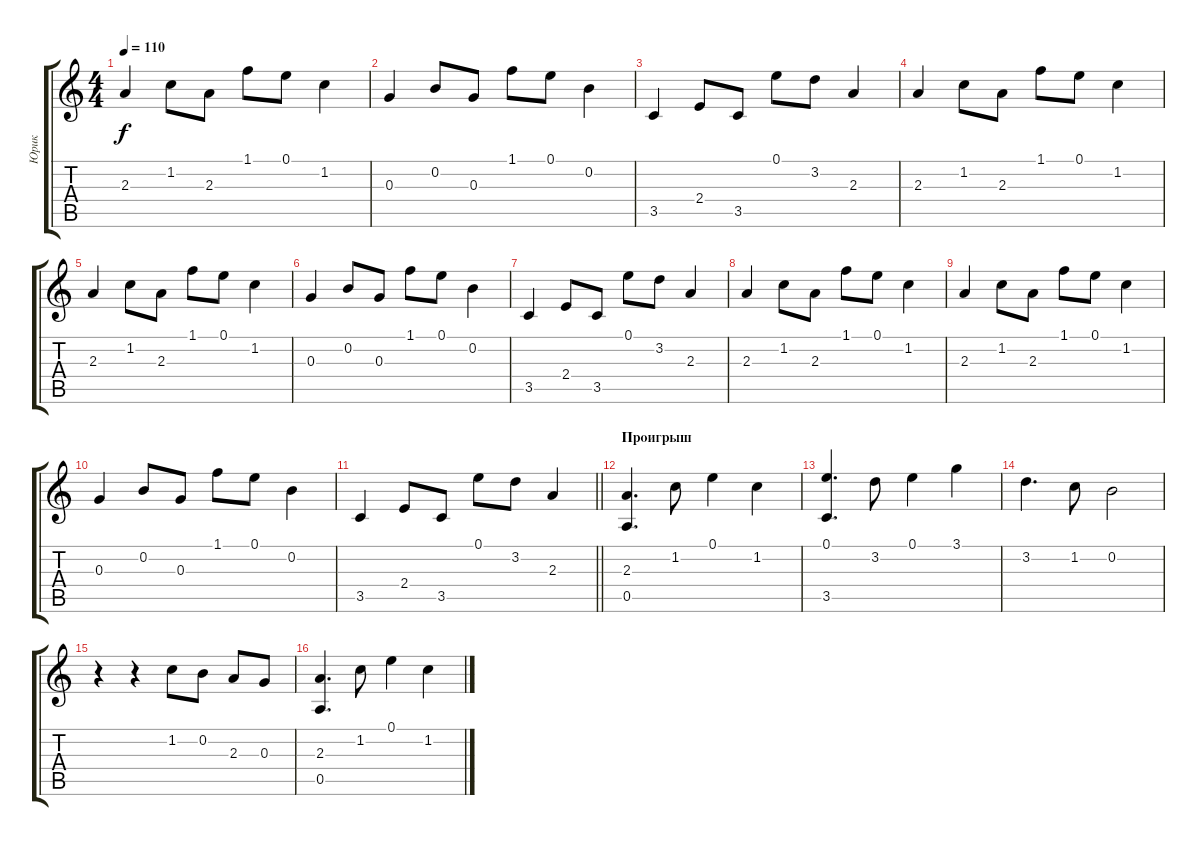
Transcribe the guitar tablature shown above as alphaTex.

\track ("Юрик" "Юрик") {instrument acousticguitarnylon}
\staff {score tabs}
\tuning (E4 B3 G3 D3 A2 E2) {hide}
\ts (4 4)
\tempo 110
\clef g2
\ks c
2.3.4{dy f} 1.2.8 2.3.8 1.1.8 0.1.8 1.2.4 |
0.3.4 0.2.8 0.3.8 1.1.8 0.1.8 0.2.4 |
3.5.4 2.4.8 3.5.8 0.1.8 3.2.8 2.3.4 |
2.3.4 1.2.8 2.3.8 1.1.8 0.1.8 1.2.4 |
2.3.4 1.2.8 2.3.8 1.1.8 0.1.8 1.2.4 |
0.3.4 0.2.8 0.3.8 1.1.8 0.1.8 0.2.4 |
3.5.4 2.4.8 3.5.8 0.1.8 3.2.8 2.3.4 |
2.3.4 1.2.8 2.3.8 1.1.8 0.1.8 1.2.4 |
2.3.4 1.2.8 2.3.8 1.1.8 0.1.8 1.2.4 |
0.3.4 0.2.8 0.3.8 1.1.8 0.1.8 0.2.4 |
\barLineRight lightlight
3.5.4 2.4.8 3.5.8 0.1.8 3.2.8 2.3.4 |
\section ("" "Проигрыш")
(2.3 0.5).4{d} 1.2.8 0.1.4 1.2.4 |
(0.1 3.5).4{d} 3.2.8 0.1.4 3.1.4 |
3.2.4{d} 1.2.8 0.2.2 |
r.4 r.4 1.2.8 0.2.8 2.3.8 0.3.8 |
(2.3 0.5).4{d} 1.2.8 0.1.4 1.2.4
